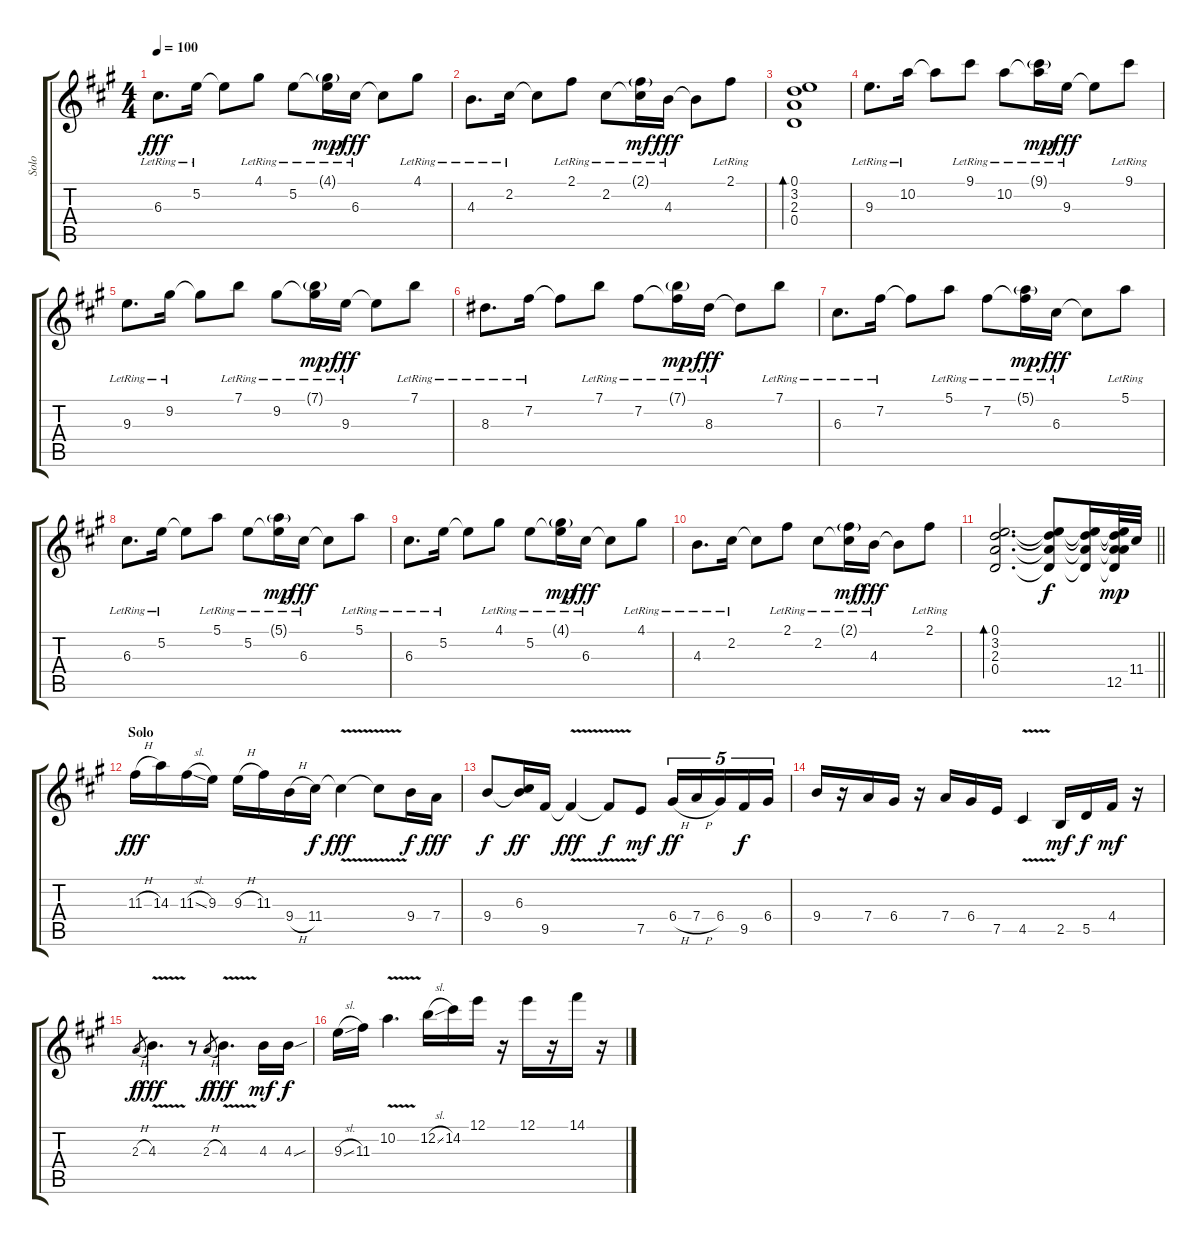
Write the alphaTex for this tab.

\track ("Solo" "Solo") {instrument overdrivenguitar}
\staff {score tabs}
\tuning (E4 B3 G3 D3 A2 E2) {hide}
\ts (4 4)
\tempo 100
\clef g2
\ks a
6.3{lr}.8{d dy fff} 5.2{lr}.16 5.2{t}.8 4.1{lr}.8 5.2{lr}.8 (4.1{g lr} 5.2{t}).16{dy mp} 6.3{lr}.16{dy fff} 6.3{t}.8 4.1{lr}.8 |
4.3{lr}.8{d} 2.2{lr}.16 2.2{t}.8 2.1{lr}.8 2.2{lr}.8 (2.1{g lr} 2.2{t}).16{dy mf} 4.3{lr}.16{dy fff} 4.3{t}.8 2.1{lr}.8 |
(0.1 3.2 2.3 0.4).1{bd 480} |
9.3{lr}.8{d} 10.2{lr}.16 10.2{t}.8 9.1{lr}.8 10.2{lr}.8 (9.1{g lr} 10.2{t}).16{dy mp} 9.3{lr}.16{dy fff} 9.3{t}.8 9.1{lr}.8 |
9.3{lr}.8{d} 9.2{lr}.16 9.2{t}.8 7.1{lr}.8 9.2{lr}.8 (7.1{g lr} 9.2{t}).16{dy mp} 9.3{lr}.16{dy fff} 9.3{t}.8 7.1{lr}.8 |
8.3{lr}.8{d} 7.2{lr}.16 7.2{t}.8 7.1{lr}.8 7.2{lr}.8 (7.1{g lr} 7.2{t}).16{dy mp} 8.3{lr}.16{dy fff} 8.3{t}.8 7.1{lr}.8 |
6.3{lr}.8{d} 7.2{lr}.16 7.2{t}.8 5.1{lr}.8 7.2{lr}.8 (5.1{g lr} 7.2{t}).16{dy mp} 6.3{lr}.16{dy fff} 6.3{t}.8 5.1{lr}.8 |
6.3{lr}.8{d} 5.2{lr}.16 5.2{t}.8 5.1{lr}.8 5.2{lr}.8 (5.1{g lr} 5.2{t}).16{dy mp} 6.3{lr}.16{dy fff} 6.3{t}.8 5.1{lr}.8 |
6.3{lr}.8{d} 5.2{lr}.16 5.2{t}.8 4.1{lr}.8 5.2{lr}.8 (4.1{g lr} 5.2{t}).16{dy mp} 6.3{lr}.16{dy fff} 6.3{t}.8 4.1{lr}.8 |
4.3{lr}.8{d} 2.2{lr}.16 2.2{t}.8 2.1{lr}.8 2.2{lr}.8 (2.1{g lr} 2.2{t}).16{dy mf} 4.3{lr}.16{dy fff} 4.3{t}.8 2.1{lr}.8 |
\barLineRight lightlight
(0.1 3.2 2.3 0.4).2{d bd 480} (0.1{t} 3.2{t} 2.3{t} 0.4{t}).8{dy f} (0.1{t} 3.2{t} 2.3{t} 0.4{t}).16 (0.1{t} 3.2{t} 2.3{t} 0.4{t} 12.5).32{dy mp} 11.4.32{volume 16 instrument overdrivenguitar} |
\section ("" "Solo")
11.3{h}.16{dy fff} 14.3.16 11.3{sl}.16 9.3.16 9.3{h}.16 11.3.16 9.4{h}.16 11.4.16{dy f} 11.4{v t}.4{dy fff} 11.4{t}.8 9.4.16{dy f} 7.4.16{dy fff} |
9.4.8{dy f} (6.3 9.4{t}).16{dy ff} 9.5.16 9.5{v t}.4{dy fff} 9.5{t}.8{dy f} 7.5.8{dy mf} 6.4{h}.16{tu (5 4) dy ff} 7.4{h}.16{tu (5 4)} 6.4.16{tu (5 4)} 9.5.16{tu (5 4) dy f} 6.4.16{tu (5 4)} |
9.4.16 r.16 7.4.16 6.4.16 r.16 7.4.16 6.4.16 7.5.16 4.5{v}.4 2.5.16{dy mf} 5.5.16{dy f} 4.4.16{dy mf} r.16 |
2.3{h}.8{gr dy f} 4.3{v}.4{d dy fff} r.8 2.3{h}.8{gr dy f} 4.3{v}.4{d dy fff} 4.3.16{dy mf} 4.3{sou}.16{dy f} |
9.3{sl}.16 11.3.16 10.2{v}.4{d} 12.2{sl}.16 14.2.16 12.1.16 r.16 12.1.16 r.16 14.1.16 r.16
